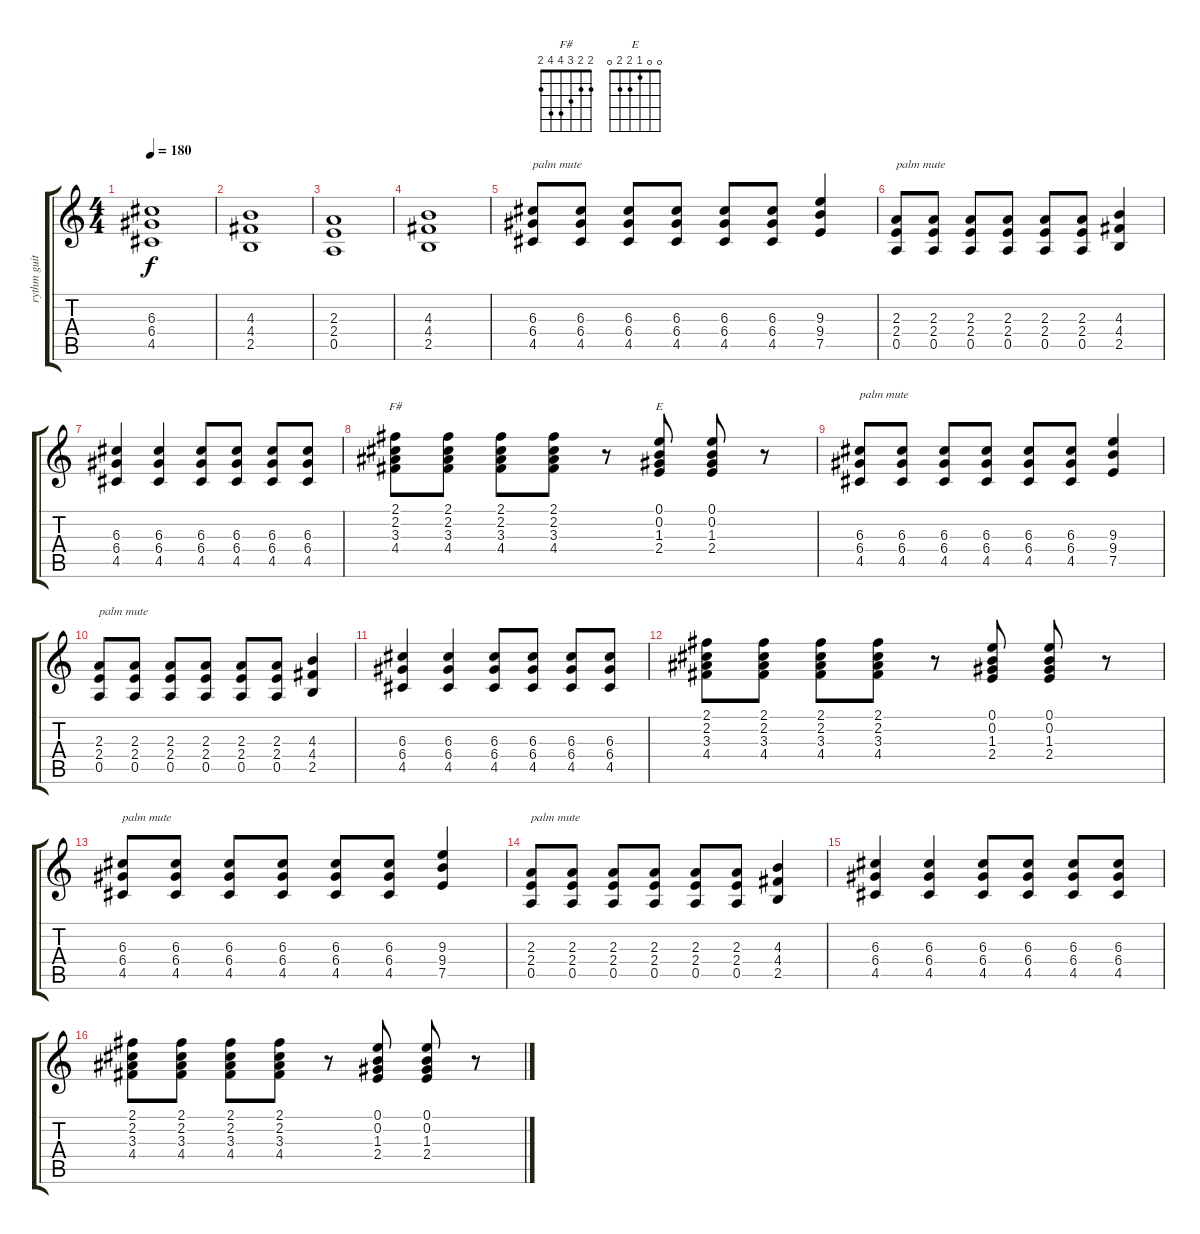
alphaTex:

\track ("rythm guitar" "rythm guit") {instrument distortionguitar}
\staff {score tabs}
\tuning (E4 B3 G3 D3 A2 E2) {hide}
\chord ("F#" 2 2 3 4 4 2)
\chord ("E" 0 0 1 2 2 0)
\ts (4 4)
\tempo 180
\clef g2
\ks c
(6.3 6.4 4.5).1{dy f} |
(4.3 4.4 2.5).1 |
(2.3 2.4 0.5).1 |
(4.3 4.4 2.5).1 |
(6.3 6.4 4.5).8{txt "palm mute"} (6.3 6.4 4.5).8 (6.3 6.4 4.5).8 (6.3 6.4 4.5).8 (6.3 6.4 4.5).8 (6.3 6.4 4.5).8 (9.3 9.4 7.5).4 |
(2.3 2.4 0.5).8{txt "palm mute"} (2.3 2.4 0.5).8 (2.3 2.4 0.5).8 (2.3 2.4 0.5).8 (2.3 2.4 0.5).8 (2.3 2.4 0.5).8 (4.3 4.4 2.5).4 |
(6.3 6.4 4.5).4 (6.3 6.4 4.5).4 (6.3 6.4 4.5).8 (6.3 6.4 4.5).8 (6.3 6.4 4.5).8 (6.3 6.4 4.5).8 |
(2.1 2.2 3.3 4.4).8{ch "F#"} (2.1 2.2 3.3 4.4).8 (2.1 2.2 3.3 4.4).8 (2.1 2.2 3.3 4.4).8 r.8 (0.1 0.2 1.3 2.4).8{ch "E"} (0.1 0.2 1.3 2.4).8 r.8 |
(6.3 6.4 4.5).8{txt "palm mute"} (6.3 6.4 4.5).8 (6.3 6.4 4.5).8 (6.3 6.4 4.5).8 (6.3 6.4 4.5).8 (6.3 6.4 4.5).8 (9.3 9.4 7.5).4 |
(2.3 2.4 0.5).8{txt "palm mute"} (2.3 2.4 0.5).8 (2.3 2.4 0.5).8 (2.3 2.4 0.5).8 (2.3 2.4 0.5).8 (2.3 2.4 0.5).8 (4.3 4.4 2.5).4 |
(6.3 6.4 4.5).4 (6.3 6.4 4.5).4 (6.3 6.4 4.5).8 (6.3 6.4 4.5).8 (6.3 6.4 4.5).8 (6.3 6.4 4.5).8 |
(2.1 2.2 3.3 4.4).8 (2.1 2.2 3.3 4.4).8 (2.1 2.2 3.3 4.4).8 (2.1 2.2 3.3 4.4).8 r.8 (0.1 0.2 1.3 2.4).8 (0.1 0.2 1.3 2.4).8 r.8 |
(6.3 6.4 4.5).8{txt "palm mute"} (6.3 6.4 4.5).8 (6.3 6.4 4.5).8 (6.3 6.4 4.5).8 (6.3 6.4 4.5).8 (6.3 6.4 4.5).8 (9.3 9.4 7.5).4 |
(2.3 2.4 0.5).8{txt "palm mute"} (2.3 2.4 0.5).8 (2.3 2.4 0.5).8 (2.3 2.4 0.5).8 (2.3 2.4 0.5).8 (2.3 2.4 0.5).8 (4.3 4.4 2.5).4 |
(6.3 6.4 4.5).4 (6.3 6.4 4.5).4 (6.3 6.4 4.5).8 (6.3 6.4 4.5).8 (6.3 6.4 4.5).8 (6.3 6.4 4.5).8 |
(2.1 2.2 3.3 4.4).8 (2.1 2.2 3.3 4.4).8 (2.1 2.2 3.3 4.4).8 (2.1 2.2 3.3 4.4).8 r.8 (0.1 0.2 1.3 2.4).8 (0.1 0.2 1.3 2.4).8 r.8
